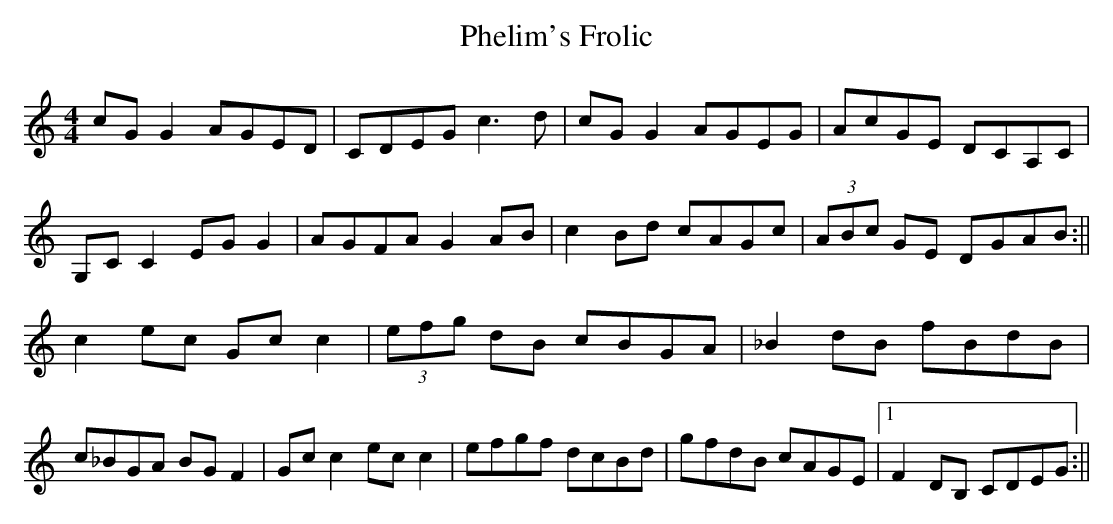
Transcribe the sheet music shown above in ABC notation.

X:1
T:Phelim's Frolic
M:4/4
L:1/8
K:C
cGG2 AGED|CDEG c3d|cGG2 AGEG|AcGE DCA,C|\
G,CC2 EGG2|AGFA G2AB|c2Bd cAGc|(3ABc GE DGAB:||\
c2ec Gcc2|(3efg dB cBGA|_B2dB fBdB|c_BGA BGF2|\
Gcc2 ecc2|efgf dcBd|gfdB cAGE|1 F2DB, CDEG:||
